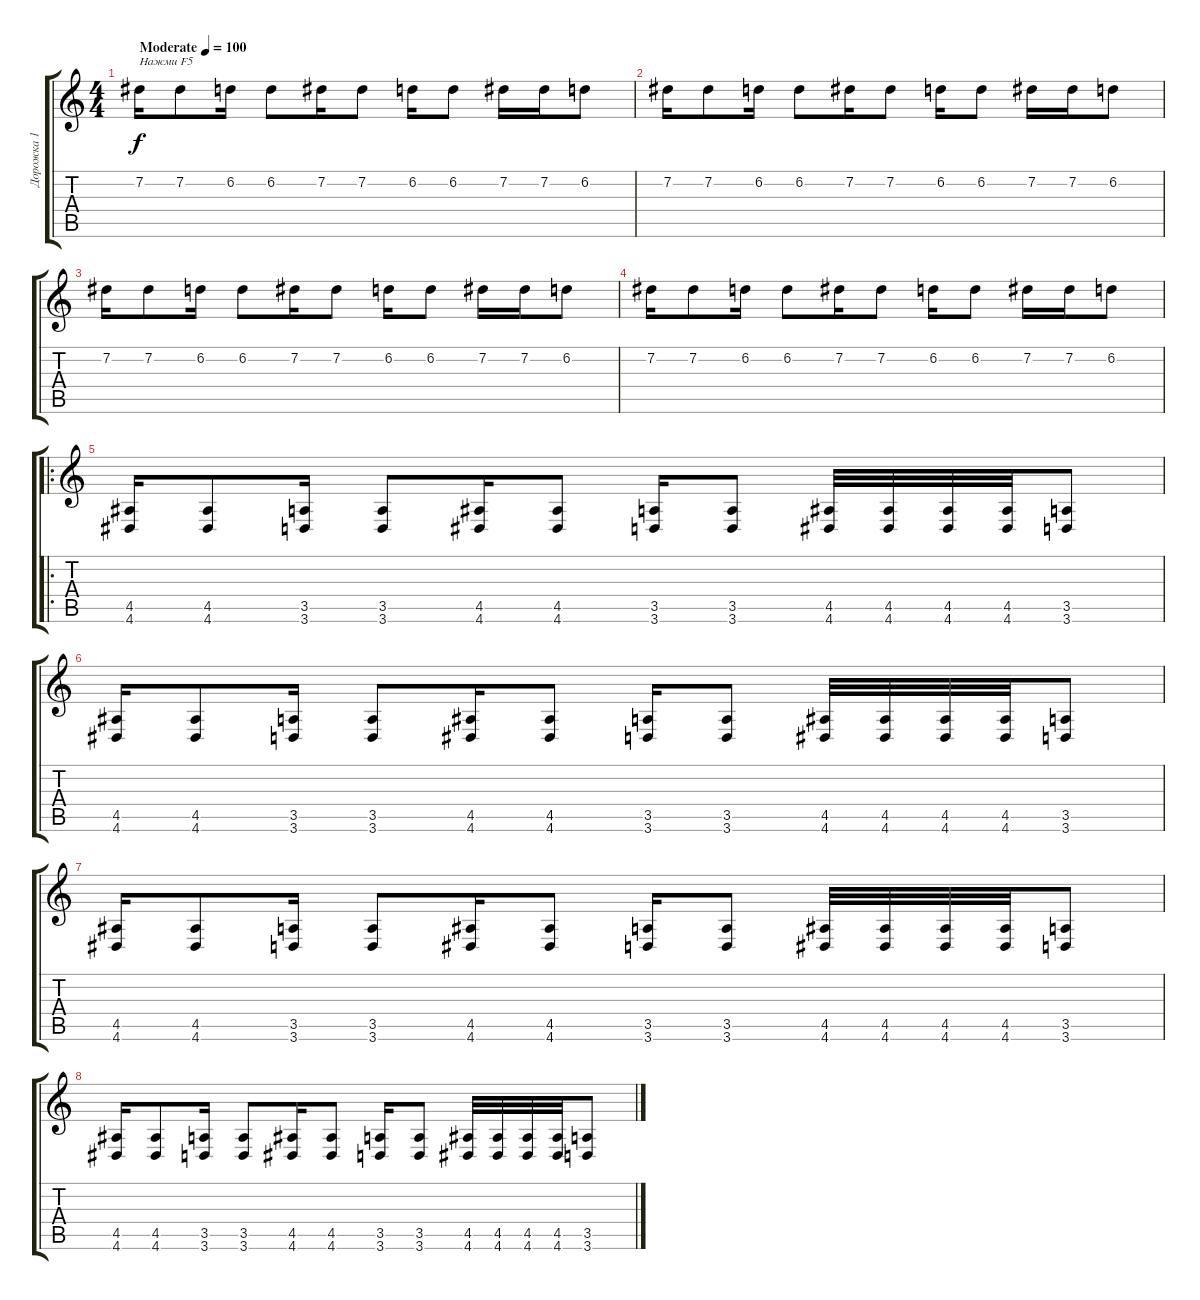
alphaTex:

\track ("Дорожка 1" "Дорожка 1") {instrument distortionguitar}
\staff {score tabs}
\tuning (Db4 Ab3 E3 B2 Gb2 B1) {hide}
\ts (4 4)
\tempo (100 "Moderate")
\clef g2
\ks c
7.2.16{txt "Нажми F5" dy f instrument distortionguitar} 7.2.8 6.2.16 6.2.8 7.2.16 7.2.8 6.2.16 6.2.8 7.2.16 7.2.16 6.2.8 |
7.2.16 7.2.8 6.2.16 6.2.8 7.2.16 7.2.8 6.2.16 6.2.8 7.2.16 7.2.16 6.2.8 |
7.2.16 7.2.8 6.2.16 6.2.8 7.2.16 7.2.8 6.2.16 6.2.8 7.2.16 7.2.16 6.2.8 |
7.2.16 7.2.8 6.2.16 6.2.8 7.2.16 7.2.8 6.2.16 6.2.8 7.2.16 7.2.16 6.2.8 |
\ro
(4.5 4.6).16 (4.5 4.6).8 (3.5 3.6).16 (3.5 3.6).8 (4.5 4.6).16 (4.5 4.6).8 (3.5 3.6).16 (3.5 3.6).8 (4.5 4.6).32 (4.5 4.6).32 (4.5 4.6).32 (4.5 4.6).32 (3.5 3.6).8 |
(4.5 4.6).16 (4.5 4.6).8 (3.5 3.6).16 (3.5 3.6).8 (4.5 4.6).16 (4.5 4.6).8 (3.5 3.6).16 (3.5 3.6).8 (4.5 4.6).32 (4.5 4.6).32 (4.5 4.6).32 (4.5 4.6).32 (3.5 3.6).8 |
(4.5 4.6).16 (4.5 4.6).8 (3.5 3.6).16 (3.5 3.6).8 (4.5 4.6).16 (4.5 4.6).8 (3.5 3.6).16 (3.5 3.6).8 (4.5 4.6).32 (4.5 4.6).32 (4.5 4.6).32 (4.5 4.6).32 (3.5 3.6).8 |
(4.5 4.6).16 (4.5 4.6).8 (3.5 3.6).16 (3.5 3.6).8 (4.5 4.6).16 (4.5 4.6).8 (3.5 3.6).16 (3.5 3.6).8 (4.5 4.6).32 (4.5 4.6).32 (4.5 4.6).32 (4.5 4.6).32 (3.5 3.6).8
